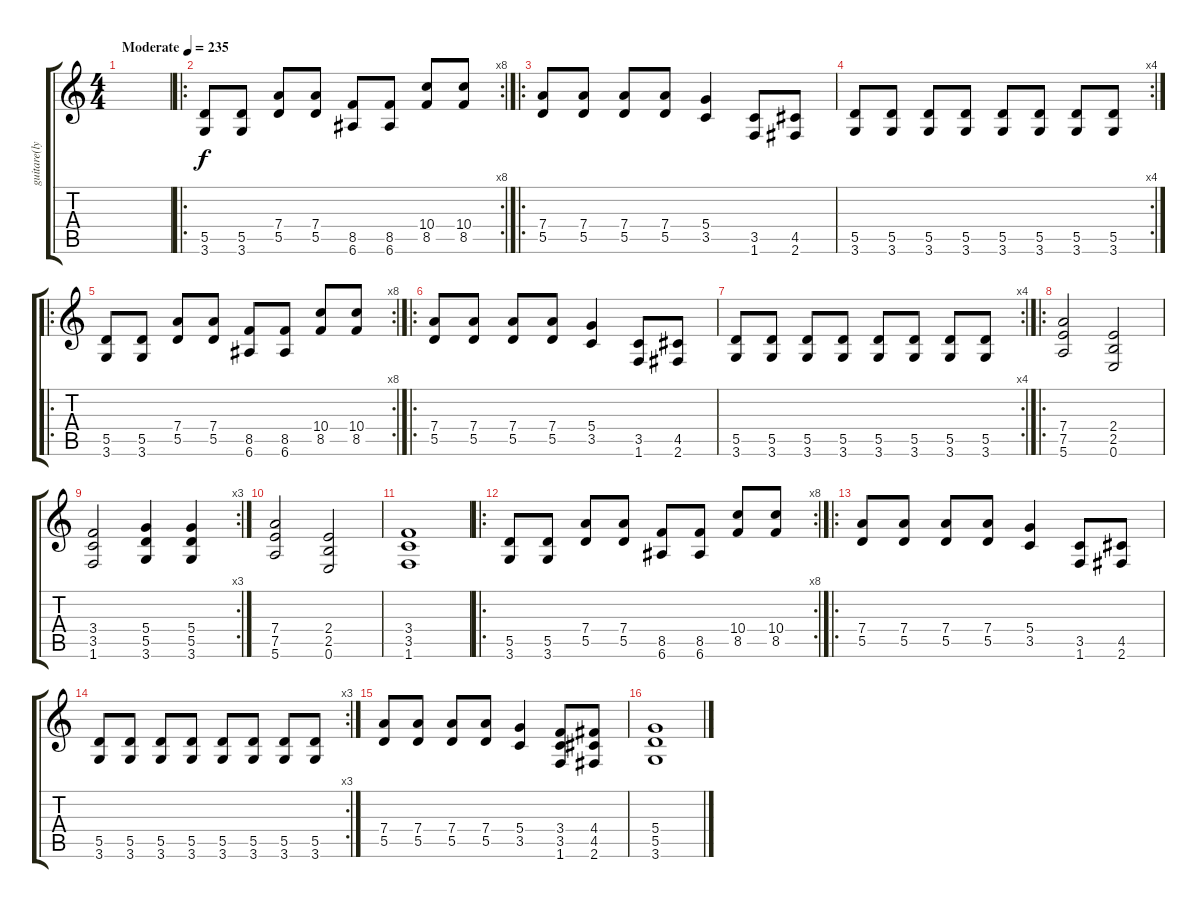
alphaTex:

\track ("guitare(lyle)" "guitare(ly") {instrument distortionguitar}
\staff {score tabs}
\tuning (E4 B3 G3 D3 A2 E2) {hide}
\ts (4 4)
\tempo (235 "Moderate")
\clef g2
\ks c
|
\ro
\rc 8
(5.5 3.6).8 (5.5 3.6).8 (7.4 5.5).8 (7.4 5.5).8 (8.5 6.6).8 (8.5 6.6).8 (10.4 8.5).8 (10.4 8.5).8 |
\ro
(7.4 5.5).8 (7.4 5.5).8 (7.4 5.5).8 (7.4 5.5).8 (5.4 3.5).4 (3.5 1.6).8 (4.5 2.6).8 |
\rc 4
(5.5 3.6).8 (5.5 3.6).8 (5.5 3.6).8 (5.5 3.6).8 (5.5 3.6).8 (5.5 3.6).8 (5.5 3.6).8 (5.5 3.6).8 |
\ro
\rc 8
(5.5 3.6).8 (5.5 3.6).8 (7.4 5.5).8 (7.4 5.5).8 (8.5 6.6).8 (8.5 6.6).8 (10.4 8.5).8 (10.4 8.5).8 |
\ro
(7.4 5.5).8 (7.4 5.5).8 (7.4 5.5).8 (7.4 5.5).8 (5.4 3.5).4 (3.5 1.6).8 (4.5 2.6).8 |
\rc 4
(5.5 3.6).8 (5.5 3.6).8 (5.5 3.6).8 (5.5 3.6).8 (5.5 3.6).8 (5.5 3.6).8 (5.5 3.6).8 (5.5 3.6).8 |
\ro
(7.4 7.5 5.6).2 (2.4 2.5 0.6).2 |
\rc 3
(3.4 3.5 1.6).2 (5.4 5.5 3.6).4 (5.4 5.5 3.6).4 |
(7.4 7.5 5.6).2 (2.4 2.5 0.6).2 |
(3.4 3.5 1.6).1 |
\ro
\rc 8
(5.5 3.6).8 (5.5 3.6).8 (7.4 5.5).8 (7.4 5.5).8 (8.5 6.6).8 (8.5 6.6).8 (10.4 8.5).8 (10.4 8.5).8 |
\ro
(7.4 5.5).8 (7.4 5.5).8 (7.4 5.5).8 (7.4 5.5).8 (5.4 3.5).4 (3.5 1.6).8 (4.5 2.6).8 |
\rc 3
(5.5 3.6).8 (5.5 3.6).8 (5.5 3.6).8 (5.5 3.6).8 (5.5 3.6).8 (5.5 3.6).8 (5.5 3.6).8 (5.5 3.6).8 |
(7.4 5.5).8 (7.4 5.5).8 (7.4 5.5).8 (7.4 5.5).8 (5.4 3.5).4 (3.4 3.5 1.6).8 (4.4 4.5 2.6).8 |
(5.4 5.5 3.6).1
